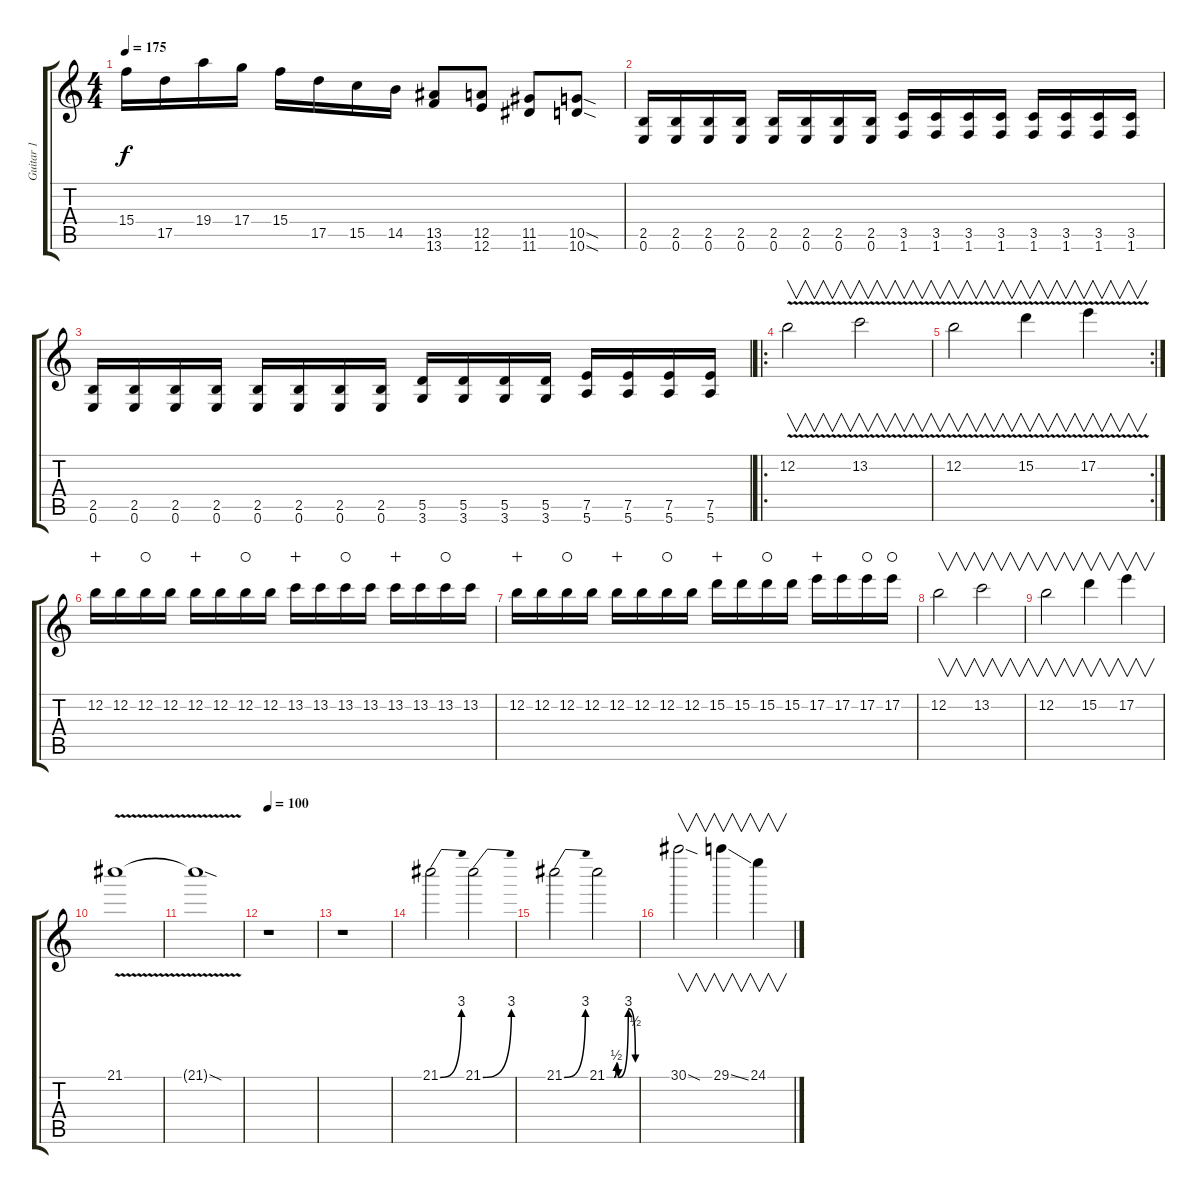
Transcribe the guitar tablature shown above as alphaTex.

\track ("Guitar 1" "Guitar 1") {instrument distortionguitar}
\staff {score tabs}
\tuning (E4 B3 G3 D3 A2 E2) {hide}
\ts (4 4)
\tempo 175
\clef g2
\ks c
15.4.16{dy f} 17.5.16 19.4.16 17.4.16 15.4.16 17.5.16 15.5.16 14.5.16 (13.5 13.6).8 (12.5 12.6).8 (11.5 11.6).8 (10.5{sod} 10.6{sod}).8 |
(2.5 0.6).16 (2.5 0.6).16 (2.5 0.6).16 (2.5 0.6).16 (2.5 0.6).16 (2.5 0.6).16 (2.5 0.6).16 (2.5 0.6).16 (3.5 1.6).16 (3.5 1.6).16 (3.5 1.6).16 (3.5 1.6).16 (3.5 1.6).16 (3.5 1.6).16 (3.5 1.6).16 (3.5 1.6).16 |
(2.5 0.6).16 (2.5 0.6).16 (2.5 0.6).16 (2.5 0.6).16 (2.5 0.6).16 (2.5 0.6).16 (2.5 0.6).16 (2.5 0.6).16 (5.5 3.6).16 (5.5 3.6).16 (5.5 3.6).16 (5.5 3.6).16 (7.5 5.6).16 (7.5 5.6).16 (7.5 5.6).16 (7.5 5.6).16 |
\ro
12.2{v}.2{v} 13.2{v}.2{v} |
\rc 2
12.2{v}.2{v} 15.2{v}.4{v} 17.2{v}.4{v} |
12.2.16{wahc} 12.2.16 12.2.16{waho} 12.2.16 12.2.16{wahc} 12.2.16 12.2.16{waho} 12.2.16 13.2.16{wahc} 13.2.16 13.2.16{waho} 13.2.16 13.2.16{wahc} 13.2.16 13.2.16{waho} 13.2.16 |
12.2.16{wahc} 12.2.16 12.2.16{waho} 12.2.16 12.2.16{wahc} 12.2.16 12.2.16{waho} 12.2.16 15.2.16{wahc} 15.2.16 15.2.16{waho} 15.2.16 17.2.16{wahc} 17.2.16 17.2.16{waho} 17.2.16{waho} |
12.2.2{v} 13.2.2{v} |
12.2.2{v} 15.2.4{v} 17.2.4{v} |
21.1{v}.1 |
21.1{sod t}.1 |
\tempo 100
r.1 |
r.1 |
21.1{be (bend 0 0 60 12)}.2 21.1{be (bend 0 0 60 12)}.2 |
21.1{be (bend 0 0 60 12)}.2 21.1{be (custom 0 0 15 0 20 2 24 0 45 12 60 2)}.2 |
30.1{sod}.2{v} 29.1{ss}.4{v} 24.1.4{v}
